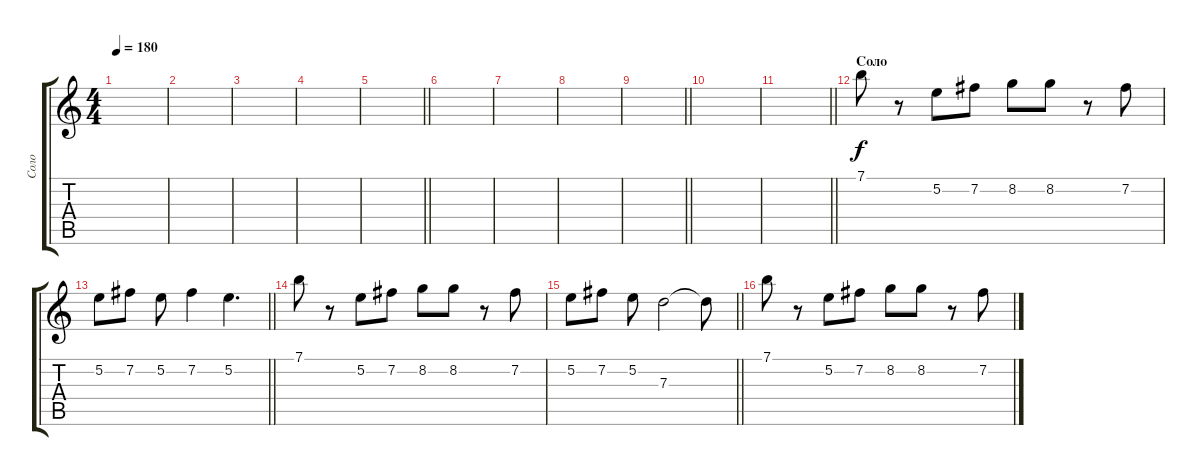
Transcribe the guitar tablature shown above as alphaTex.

\track ("Соло" "Соло") {instrument distortionguitar}
\staff {score tabs}
\tuning (E4 B3 G3 D3 A2 E2) {hide}
\ts (4 4)
\tempo 180
\clef g2
\ks c
|
|
|
|
\barLineRight lightlight
|
|
|
|
\barLineRight lightlight
|
\section ("" " ")
|
\barLineRight lightlight
|
\section ("" "Соло")
7.1.8 r.8 5.2.8 7.2.8 8.2.8 8.2.8 r.8 7.2.8 |
\barLineRight lightlight
5.2.8 7.2.8 5.2.8 7.2.4 5.2.4{d} |
7.1.8 r.8 5.2.8 7.2.8 8.2.8 8.2.8 r.8 7.2.8 |
\barLineRight lightlight
5.2.8 7.2.8 5.2.8 7.3.2 7.3{t}.8 |
7.1.8 r.8 5.2.8 7.2.8 8.2.8 8.2.8 r.8 7.2.8
